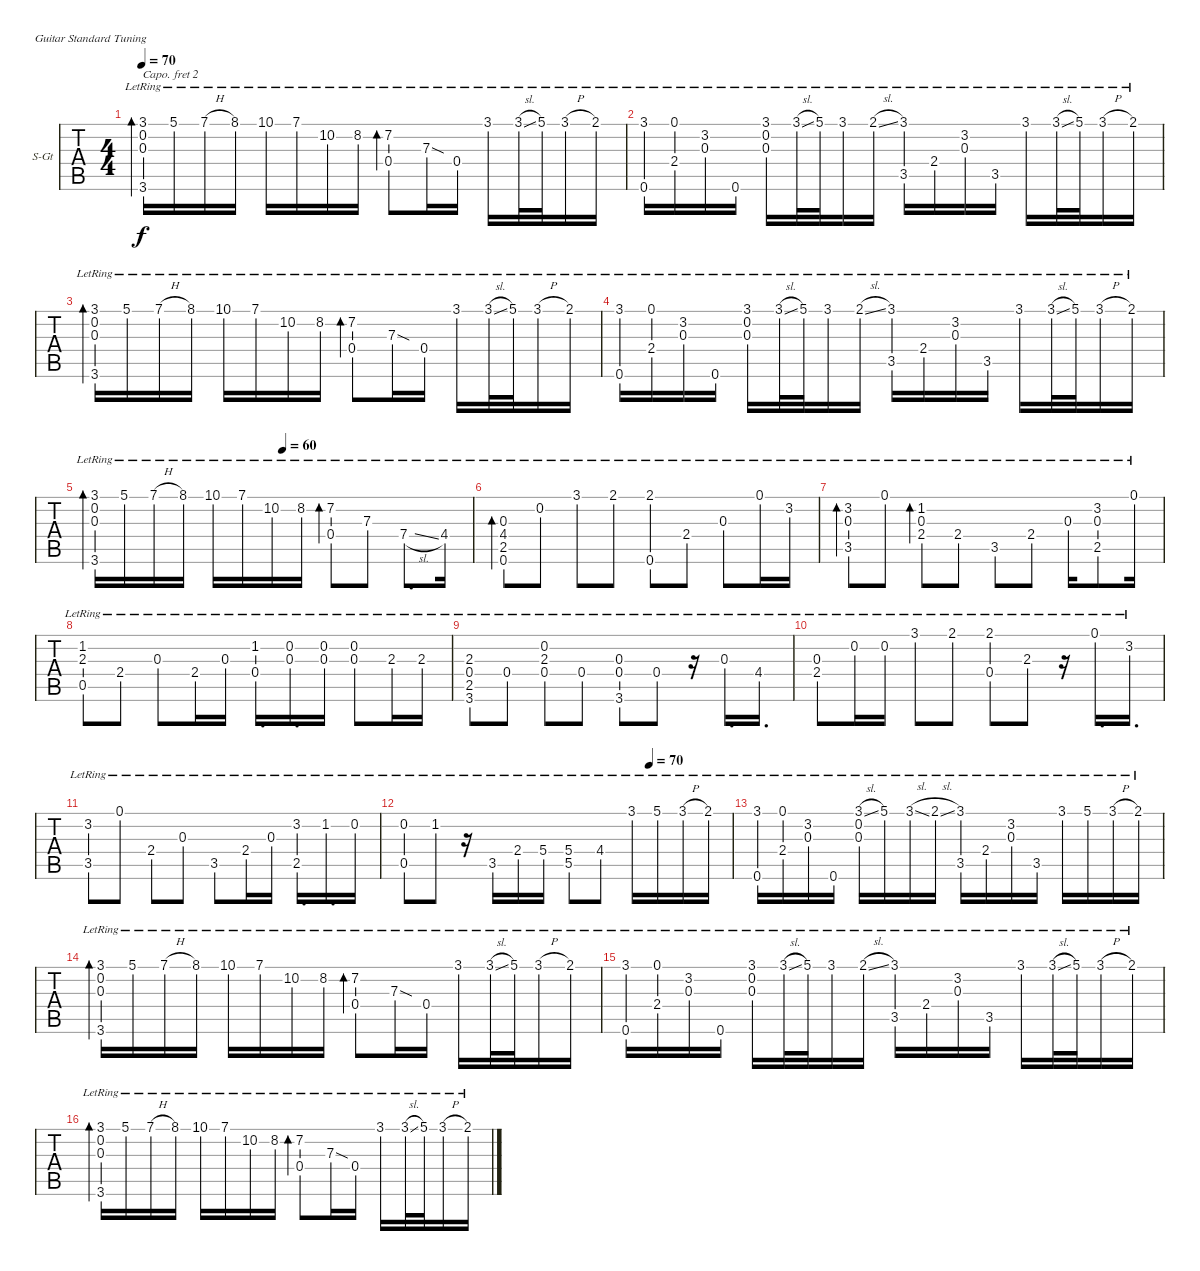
\bracketExtendMode groupsimilarinstruments
\firstSystemTrackNameOrientation horizontal
\otherSystemsTrackNameOrientation horizontal
\chordDiagramsInScore
\track ("Òô¹ì 1" "S-Gt") {instrument acousticguitarsteel}
\staff {tabs}
\capo 2
\tuning (E4 B3 G3 D3 A2 E2)
\ts (4 4)
\tempo 70
\clef g2
\ks c
(3.1{lr} 0.2{lr} 0.3{lr} 3.6{lr}).16{bd 480 dy f} 5.1{lr}.16 7.1{h lr}.16 8.1{lr}.16 10.1{lr}.16 7.1{lr}.16 10.2{lr}.16 8.2{lr}.16 (7.2{lr} 0.4{lr}).8{bd 480} 7.3{sod lr}.16 0.4{lr}.16 3.1{lr}.16 3.1{sl lr}.32 5.1{lr}.32 3.1{h lr}.16 2.1{lr}.16 |
(3.1{lr} 0.6{lr}).16 (0.1{lr} 2.4{lr}).16 (3.2{lr} 0.3{lr}).16 0.6{lr}.16 (3.1{lr} 0.2{lr} 0.3{lr}).16 3.1{sl lr}.32 5.1{lr}.32 3.1{lr}.16 2.1{sl lr}.16 (3.1{lr} 3.5{lr}).16 2.4{lr}.16 (3.2{lr} 0.3{lr}).16 3.5{lr}.16 3.1{lr}.16 3.1{sl lr}.32 5.1{lr}.32 3.1{h lr}.16 2.1{lr}.16 |
(3.1{lr} 0.2{lr} 0.3{lr} 3.6{lr}).16{bd 480} 5.1{lr}.16 7.1{h lr}.16 8.1{lr}.16 10.1{lr}.16 7.1{lr}.16 10.2{lr}.16 8.2{lr}.16 (7.2{lr} 0.4{lr}).8{bd 480} 7.3{sod lr}.16 0.4{lr}.16 3.1{lr}.16 3.1{sl lr}.32 5.1{lr}.32 3.1{h lr}.16 2.1{lr}.16 |
(3.1{lr} 0.6{lr}).16 (0.1{lr} 2.4{lr}).16 (3.2{lr} 0.3{lr}).16 0.6{lr}.16 (3.1{lr} 0.2{lr} 0.3{lr}).16 3.1{sl lr}.32 5.1{lr}.32 3.1{lr}.16 2.1{sl lr}.16 (3.1{lr} 3.5{lr}).16 2.4{lr}.16 (3.2{lr} 0.3{lr}).16 3.5{lr}.16 3.1{lr}.16 3.1{sl lr}.32 5.1{lr}.32 3.1{h lr}.16 2.1{lr}.16 |
\tempo (60 0.5)
(3.1{lr} 0.2{lr} 0.3{lr} 3.6{lr}).16{bd 480} 5.1{lr}.16 7.1{h lr}.16 8.1{lr}.16 10.1{lr}.16 7.1{lr}.16 10.2{lr}.16 8.2{lr}.16 (7.2{lr} 0.4{lr}).8{bd 480} 7.3{lr}.8 7.4{sl lr}.8{d} 4.4{lr}.16 |
(0.3{lr} 4.4{lr} 2.5{lr} 0.6{lr}).8{bd 480} 0.2{lr}.8 3.1{lr}.8 2.1{lr}.8 (2.1{lr} 0.6{lr}).8 2.4{lr}.8 0.3{lr}.8 0.1{lr}.16 3.2{lr}.16 |
(3.2{lr} 0.3{lr} 3.5{lr}).8{bd 480} 0.1{lr}.8 (1.2{lr} 0.3{lr} 2.4{lr}).8{bd 480} 2.4{lr}.8 3.5{lr}.8 2.4{lr}.8 0.3{lr}.16 (3.2{lr} 0.3{lr} 2.5{lr}).8 0.1{lr}.16 |
(1.2{lr} 2.3{lr} 0.5{lr}).8 2.4{lr}.8 0.3{lr}.8 2.4{lr}.16 0.3{lr}.16 (1.2{lr} 0.4{lr}).16{d} (0.2{lr} 0.3{lr}).16{d} (0.2{lr} 0.3{lr}).16 (0.2{lr} 0.3{lr}).8 2.3{lr}.16 2.3{lr}.16 |
(2.3{lr} 0.4{lr} 2.5{lr} 3.6{lr}).8 0.4{lr}.8 (0.2{lr} 2.3{lr} 0.4{lr}).8 0.4{lr}.8 (0.3{lr} 0.4{lr} 3.6{lr}).8 0.4{lr}.8 r.16 0.3{lr}.16{d} 4.4{lr}.16{d} |
(0.3{lr} 2.4{lr}).8 0.2{lr}.16 0.2{lr}.16 3.1{lr}.8 2.1{lr}.8 (2.1{lr} 0.4{lr}).8 2.3{lr}.8 r.16 0.1{lr}.16{d} 3.2{lr}.16{d} |
(3.2{lr} 3.5{lr}).8 0.1{lr}.8 2.4{lr}.8 0.3{lr}.8 3.5{lr}.8 2.4{lr}.16 0.3{lr}.16 (3.2{lr} 2.5{lr}).16{d} 1.2{lr}.16{d} 0.2{lr}.16 |
\tempo (70 0.75)
(0.2{lr} 0.5{lr}).8 1.2{lr}.8 r.16 3.5{lr}.16 2.4{lr}.16 5.4{lr}.16 (5.4{lr} 5.5{lr}).8 4.4{lr}.8 3.1{lr}.16 5.1{lr}.16 3.1{h lr}.16 2.1{lr}.16 |
(3.1{lr} 0.6{lr}).16 (0.1{lr} 2.4{lr}).16 (3.2{lr} 0.3{lr}).16 0.6{lr}.16 (3.1{sl lr} 0.2{lr} 0.3{lr}).16 5.1{lr}.16 3.1{sl lr}.16 2.1{sl lr}.16 (3.1{lr} 3.5{lr}).16 2.4{lr}.16 (3.2{lr} 0.3{lr}).16 3.5{lr}.16 3.1{lr}.16 5.1{lr}.16 3.1{h lr}.16 2.1{lr}.16 |
(3.1{lr} 0.2{lr} 0.3{lr} 3.6{lr}).16{bd 480} 5.1{lr}.16 7.1{h lr}.16 8.1{lr}.16 10.1{lr}.16 7.1{lr}.16 10.2{lr}.16 8.2{lr}.16 (7.2{lr} 0.4{lr}).8{bd 480} 7.3{sod lr}.16 0.4{lr}.16 3.1{lr}.16 3.1{sl lr}.32 5.1{lr}.32 3.1{h lr}.16 2.1{lr}.16 |
(3.1{lr} 0.6{lr}).16 (0.1{lr} 2.4{lr}).16 (3.2{lr} 0.3{lr}).16 0.6{lr}.16 (3.1{lr} 0.2{lr} 0.3{lr}).16 3.1{sl lr}.32 5.1{lr}.32 3.1{lr}.16 2.1{sl lr}.16 (3.1{lr} 3.5{lr}).16 2.4{lr}.16 (3.2{lr} 0.3{lr}).16 3.5{lr}.16 3.1{lr}.16 3.1{sl lr}.32 5.1{lr}.32 3.1{h lr}.16 2.1{lr}.16 |
(3.1{lr} 0.2{lr} 0.3{lr} 3.6{lr}).16{bd 480} 5.1{lr}.16 7.1{h lr}.16 8.1{lr}.16 10.1{lr}.16 7.1{lr}.16 10.2{lr}.16 8.2{lr}.16 (7.2{lr} 0.4{lr}).8{bd 480} 7.3{sod lr}.16 0.4{lr}.16 3.1{lr}.16 3.1{sl lr}.32 5.1{lr}.32 3.1{h lr}.16 2.1{lr}.16
